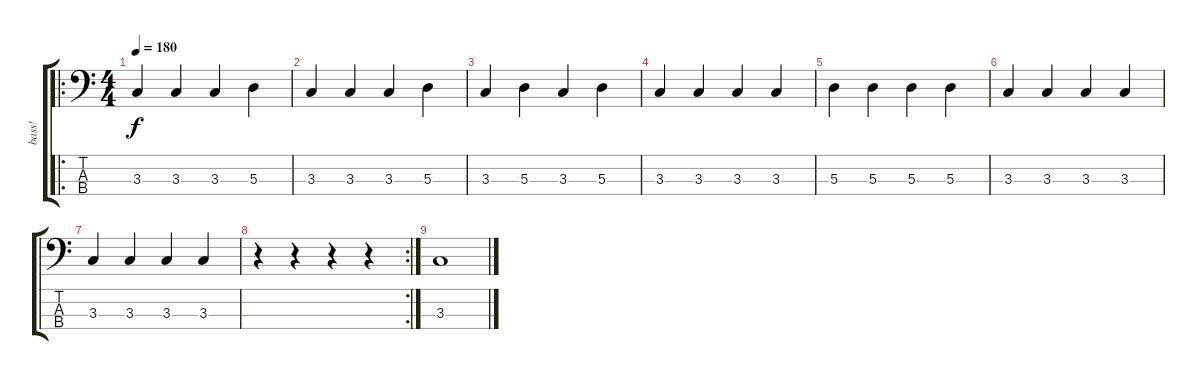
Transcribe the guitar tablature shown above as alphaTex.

\track ("bass!" "bass!") {instrument acousticguitarnylon}
\staff {score tabs}
\tuning (G2 D2 A1 E1) {hide}
\ro
\ts (4 4)
\tempo 180
\clef f4
\ks c
3.3.4{dy f instrument acousticguitarnylon} 3.3.4 3.3.4 5.3.4 |
3.3.4 3.3.4 3.3.4 5.3.4 |
3.3.4 5.3.4 3.3.4 5.3.4 |
3.3.4 3.3.4 3.3.4 3.3.4 |
5.3.4 5.3.4 5.3.4 5.3.4 |
3.3.4 3.3.4 3.3.4 3.3.4 |
3.3.4 3.3.4 3.3.4 3.3.4 |
\rc 2
r.4 r.4 r.4 r.4 |
3.3.1
